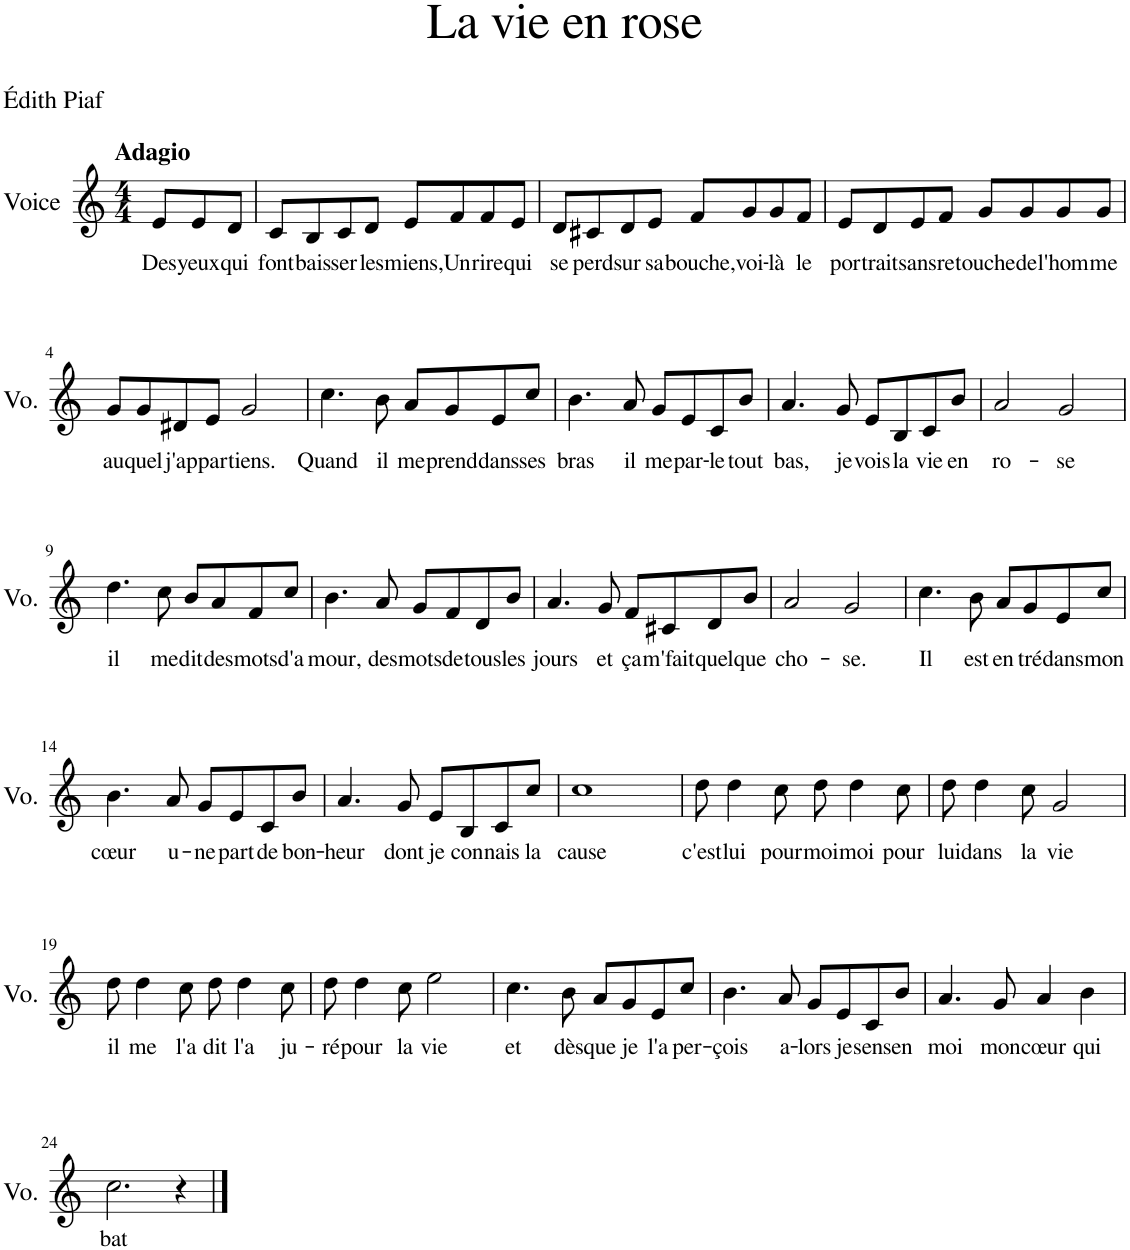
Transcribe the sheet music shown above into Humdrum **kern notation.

**kern	**text
*part1	*part1
*staff1	*staff1
*I"Voice	*
*I'Vo.	*
*clefG2	*
*k[]	*
*M4/4	*
=	=
!LO:TX:a:B:t=Adagio	!
!	!LO:LY:b
8e/L	Des
!	!LO:LY:b
8e/	yeux
!	!LO:LY:b
8d/J	qui
=1	=1
!	!LO:LY:b
8c/L	font
!	!LO:LY:b
8B/	bais-
!	!LO:LY:b
8c/	ser
!	!LO:LY:b
8d/J	les
!	!LO:LY:b
8e/L	miens,
!	!LO:LY:b
8f/	Un
!	!LO:LY:b
8f/	rire
!	!LO:LY:b
8e/J	qui
=2	=2
!	!LO:LY:b
8d/L	se
!	!LO:LY:b
8c#X/	perd
!	!LO:LY:b
8d/	sur
!	!LO:LY:b
8e/J	sa
!	!LO:LY:b
8f/L	bouche,
!	!LO:LY:b
8g/	voi-
!	!LO:LY:b
8g/	là
!	!LO:LY:b
8f/J	le
=3	=3
!	!LO:LY:b
8e/L	por-
!	!LO:LY:b
8d/	trait
!	!LO:LY:b
8e/	sans
!	!LO:LY:b
8f/J	re-
!	!LO:LY:b
8g/L	touche
!	!LO:LY:b
8g/	de
!	!LO:LY:b
8g/	l'hom-
!	!LO:LY:b
8g/J	me
!!LO:LB:g=z
=4	=4
!	!LO:LY:b
8g/L	au-
!	!LO:LY:b
8g/	quel
!	!LO:LY:b
8d#X/	j'ap-
!	!LO:LY:b
8e/J	par-
!	!LO:LY:b
2g/	tiens.
=5	=5
!	!LO:LY:b
4.cc\	Quand
!	!LO:LY:b
8b\	il
!	!LO:LY:b
8a/L	me
!	!LO:LY:b
8g/	prend
!	!LO:LY:b
8e/	dans
!	!LO:LY:b
8cc/J	ses
=6	=6
!	!LO:LY:b
4.b\	bras
!	!LO:LY:b
8a/	il
!	!LO:LY:b
8g/L	me
!	!LO:LY:b
8e/	par-
!	!LO:LY:b
8c/	le
!	!LO:LY:b
8b/J	tout
=7	=7
!	!LO:LY:b
4.a/	bas,
!	!LO:LY:b
8g/	je
!	!LO:LY:b
8e/L	vois
!	!LO:LY:b
8B/	la
!	!LO:LY:b
8c/	vie
!	!LO:LY:b
8b/J	en
=8	=8
!	!LO:LY:b
2a/	ro-
!	!LO:LY:b
2g/	se
!!LO:LB:g=z
=9	=9
!	!LO:LY:b
4.dd\	il
!	!LO:LY:b
8cc\	me
!	!LO:LY:b
8b/L	dit
!	!LO:LY:b
8a/	des
!	!LO:LY:b
8f/	mots
!	!LO:LY:b
8cc/J	d'a-
=10	=10
!	!LO:LY:b
4.b\	mour,
!	!LO:LY:b
8a/	des
!	!LO:LY:b
8g/L	mots
!	!LO:LY:b
8f/	de
!	!LO:LY:b
8d/	tous
!	!LO:LY:b
8b/J	les
=11	=11
!	!LO:LY:b
4.a/	jours
!	!LO:LY:b
8g/	et
!	!LO:LY:b
8f/L	ça
!	!LO:LY:b
8c#X/	m'fait
!	!LO:LY:b
8d/	quel-
!	!LO:LY:b
8b/J	que
=12	=12
!	!LO:LY:b
2a/	cho-
!	!LO:LY:b
2g/	se.
=13	=13
!	!LO:LY:b
4.cc\	Il
!	!LO:LY:b
8b\	est
!	!LO:LY:b
8a/L	en-
!	!LO:LY:b
8g/	tré
!	!LO:LY:b
8e/	dans
!	!LO:LY:b
8cc/J	mon
!!LO:LB:g=z
=14	=14
!	!LO:LY:b
4.b\	cœur
!	!LO:LY:b
8a/	u-
!	!LO:LY:b
8g/L	ne
!	!LO:LY:b
8e/	part
!	!LO:LY:b
8c/	de
!	!LO:LY:b
8b/J	bon-
=15	=15
!	!LO:LY:b
4.a/	heur
!	!LO:LY:b
8g/	dont
!	!LO:LY:b
8e/L	je
!	!LO:LY:b
8B/	con-
!	!LO:LY:b
8c/	nais
!	!LO:LY:b
8cc/J	la
=16	=16
!	!LO:LY:b
1cc	cause
=17	=17
!	!LO:LY:b
8dd\	c'est
!	!LO:LY:b
4dd\	lui
!	!LO:LY:b
8cc\	pour
!	!LO:LY:b
8dd\	moi
!	!LO:LY:b
4dd\	moi
!	!LO:LY:b
8cc\	pour
=18	=18
!	!LO:LY:b
8dd\	lui
!	!LO:LY:b
4dd\	dans
!	!LO:LY:b
8cc\	la
!	!LO:LY:b
2g/	vie
!!LO:LB:g=z
=19	=19
!	!LO:LY:b
8dd\	il
!	!LO:LY:b
4dd\	me
!	!LO:LY:b
8cc\	l'a
!	!LO:LY:b
8dd\	dit
!	!LO:LY:b
4dd\	l'a
!	!LO:LY:b
8cc\	ju-
=20	=20
!	!LO:LY:b
8dd\	ré
!	!LO:LY:b
4dd\	pour
!	!LO:LY:b
8cc\	la
!	!LO:LY:b
2ee\	vie
=21	=21
!	!LO:LY:b
4.cc\	et
!	!LO:LY:b
8b\	dès
!	!LO:LY:b
8a/L	que
!	!LO:LY:b
8g/	je
!	!LO:LY:b
8e/	l'a-
!	!LO:LY:b
8cc/J	per-
=22	=22
!	!LO:LY:b
4.b\	çois
!	!LO:LY:b
8a/	a-
!	!LO:LY:b
8g/L	lors
!	!LO:LY:b
8e/	je
!	!LO:LY:b
8c/	sens
!	!LO:LY:b
8b/J	en
=23	=23
!	!LO:LY:b
4.a/	moi
!	!LO:LY:b
8g/	mon
!	!LO:LY:b
4a/	cœur
!	!LO:LY:b
4b\	qui
!!LO:LB:g=z
=24	=24
!	!LO:LY:b
2.cc\	bat
4r	.
==	==
*-	*-
